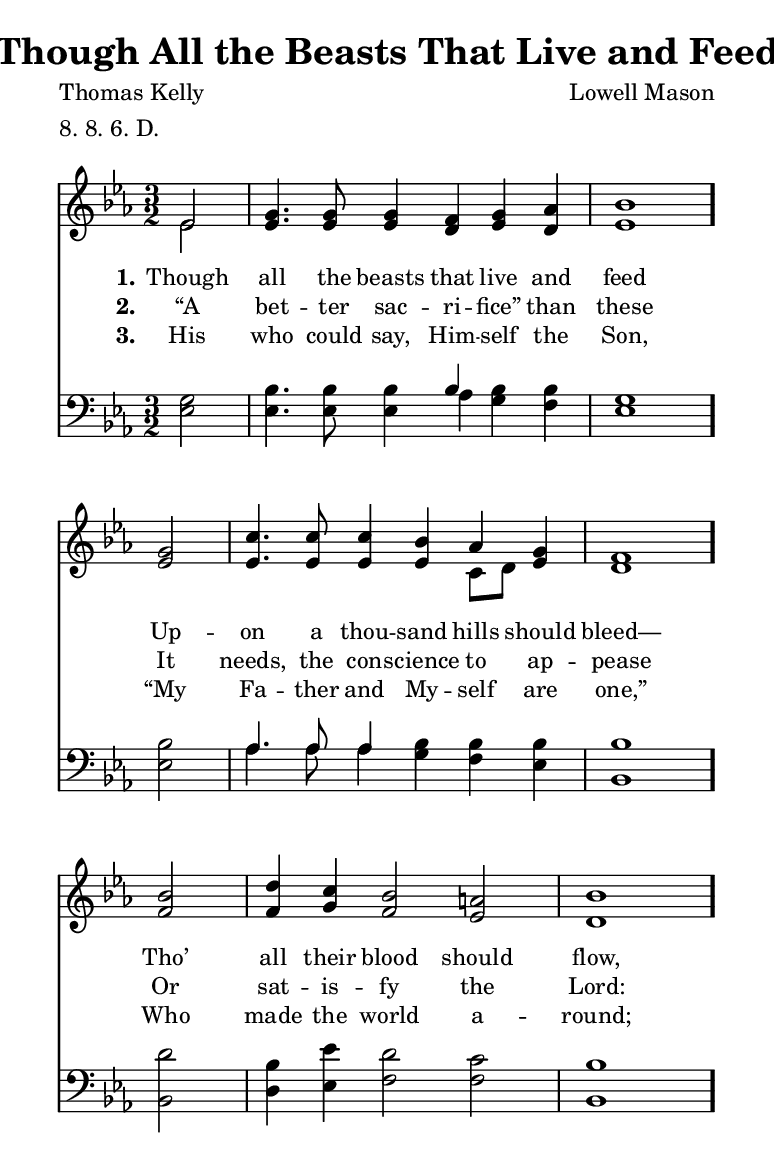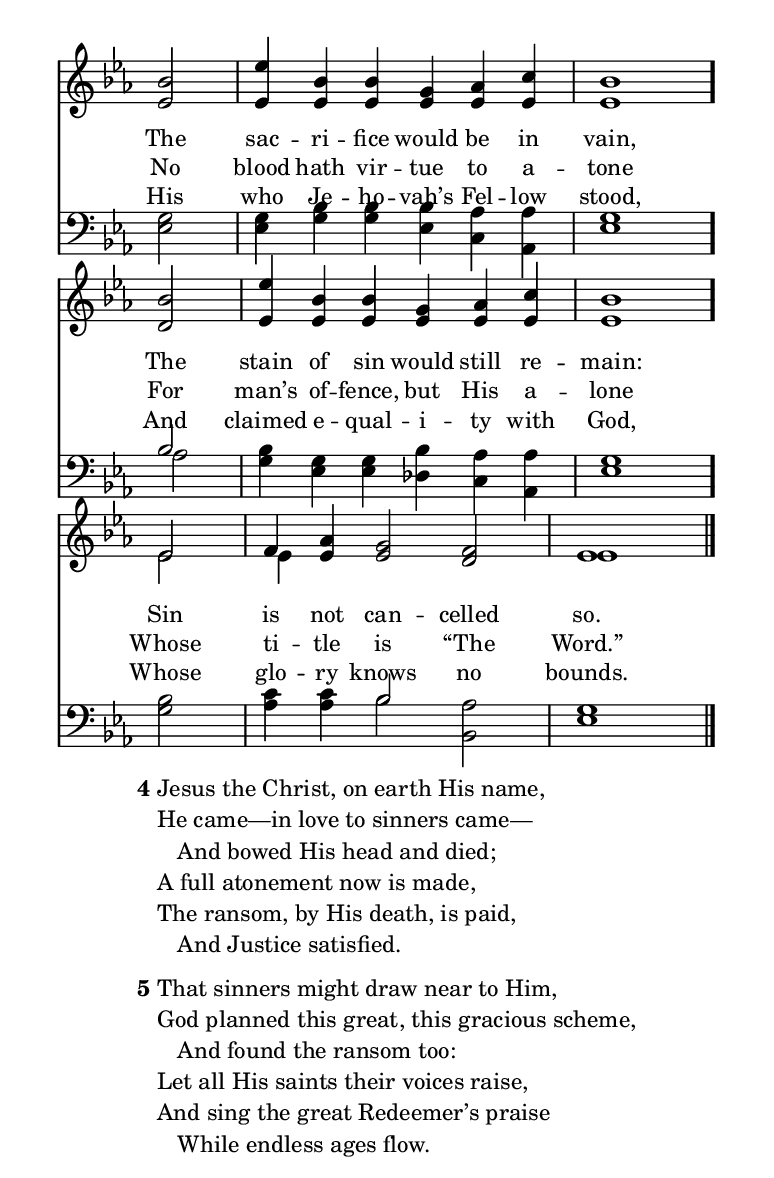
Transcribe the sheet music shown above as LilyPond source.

\include "common/global.ily"
\paper {
  \include "common/paper.ily"
  systems-per-page = 3
score-markup-spacing.stretchability = 100

}

\header{
  %gospel
  hymnnumber = "128"
  title = "Though All the Beasts That Live and Feed"
  tunename = "Meribah" % see https://hymnary.org/tune/meribah_mason
  meter = "8. 8. 6. D."
  poet = "Thomas Kelly" % see https://bibletruthpublishers.com/though-all-the-beasts-that-live-and-feed/thomas-kelly/little-flock-hymnbook/hymnbooks/la79570
  composer = "Lowell Mason" % see https://hymnary.org/tune/meribah_mason
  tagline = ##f
}

% for fermata in MIDI
ta = { \tempo 2=60 }
tb = { \tempo 2=30 }

patternAA = { c2 | c4. c8 c4 c4 c4      c4 | c1 }
patternAB = { c2 | c4. c8 c4 c4 c8[ c8] c4 | c1 }

patternBA = { c2 | c4 c4 c2 c2 | c1 }

patternCA = { c2 | c4 c4 c4 c4 c4 c4 | c1 }

global = {
  \include "common/overrides.ily"
  \override Staff.TimeSignature.style = #'numbered
  \time 3/2
  \override Score.MetronomeMark.transparent = ##t % hide all fermata changes too
  \ta
  \key ees \major
  \partial 2
  \autoBeamOff
}

notesSoprano = {
\global
\relative c' {

  \changePitch \patternAA { ees | g g g f g aes | bes }
  \changePitch \patternAA { g | c c c bes aes g | f } \eogbreak
  \changePitch \patternBA { bes | d c bes a | bes }

  \changePitch \patternCA { bes | ees bes bes g aes c | bes } \eogbreak
  \changePitch \patternCA { bes | ees bes bes g aes c | bes }
  \changePitch \patternBA { ees, | f aes g f | ees }

  \bar "|."

}
}

notesAlto = {
\global
\relative e' {

  \changePitch \patternAA { ees | ees ees ees d ees d | ees }
  \changePitch \patternAB { ees | ees ees ees ees c d ees | d }
  \changePitch \patternBA { f | f g f ees | d }

  \changePitch \patternCA { ees | ees ees ees ees ees ees | ees }
  \changePitch \patternCA { d | ees ees ees ees ees ees | ees }
  \changePitch \patternBA { ees | ees ees ees d | ees }

}
}

notesTenor = {
\global
\relative a {

  \changePitch \patternAA { g | bes bes bes bes bes bes | g }
  \changePitch \patternAA { bes | aes aes aes bes bes bes | bes }
  \changePitch \patternBA { d bes ees d c | bes }

  \changePitch \patternCA { g | g bes bes bes aes aes | g }
  \changePitch \patternCA { bes | bes g g bes aes aes | g }
  \changePitch \patternBA { bes | c c bes aes | g }

}
}

notesBass = {
\global
\relative f {

  \changePitch \patternAA { ees | ees ees ees aes g f | ees }
  \changePitch \patternAA { ees | aes aes aes g f ees | bes }
  \changePitch \patternBA { bes | d ees f f | bes, }

  \changePitch \patternCA { ees | ees g g ees c aes | ees' }
  \changePitch \patternCA { aes | g ees ees des c aes | ees' }
  \changePitch \patternBA { g | aes aes bes bes, | ees }

}
}

wordsA = \lyricmode {
\set stanza = "1."

Though all the beasts that live and feed \bar "."
Up -- on a thou -- sand hills should bleed— \bar "."
Tho’ all their blood should flow, \bar "."
The sac -- ri -- fice would be in vain, \bar "."
The stain of sin would still re -- main: \bar "."
Sin is not can -- celled so. \bar "."

}

wordsB = \lyricmode {
\set stanza = "2."

“A bet -- ter sac -- ri -- fice” than these
It needs, the con -- science to ap -- pease
Or sat -- is -- fy the Lord:
No blood hath vir -- tue to a -- tone
For man’s of -- fence, but His a -- lone
Whose ti -- tle is “The Word.”

}

wordsC = \lyricmode {
\set stanza = "3."

His who could say, Him -- self the Son,
“My Fa -- ther and My -- self are one,”
Who made the world a -- round;
His who Je -- ho -- vah’s Fel -- low stood,
And claimed e -- qual -- i -- ty with God,
Whose glo -- ry knows no bounds.

}

wordsD = \markuplist {

\line { Jesus the Christ, on earth His name, }
\line { He came—in love to sinners came—}
\line { { \hspace #2 } And bowed His head and died; }
\line { A full atonement now is made, }
\line { The ransom, by His death, is paid, }
\line { { \hspace #2 } And Justice satisfied. }

}

wordsE = \markuplist {

\line { That sinners might draw near to Him, }
\line { God planned this great, this gracious scheme, }
\line { { \hspace #2 } And found the ransom too: }
\line { Let all His saints their voices raise, }
\line { And sing the great Redeemer’s praise }
\line { { \hspace #2 } While endless ages flow. }

}

\score {
  \context ChoirStaff <<
    \context Staff = upper <<
      \set Staff.autoBeaming = ##f
      \set ChoirStaff.systemStartDelimiter = #'SystemStartBar
      \set ChoirStaff.printPartCombineTexts = ##f
      \partcombine #'(2 . 11) \notesSoprano \notesAlto
      \context NullVoice = sopranos { \voiceOne << \notesSoprano >> }
      \context Lyrics = one   \lyricsto sopranos \wordsA
      \context Lyrics = two   \lyricsto sopranos \wordsB
      \context Lyrics = three \lyricsto sopranos \wordsC
    >>
    \context Staff = men <<
      \set Staff.autoBeaming = ##f
      \clef bass
      \set ChoirStaff.printPartCombineTexts = ##f
      \partcombine #'(2 . 11) \notesTenor \notesBass
    >>
  >>
  \layout {
    \include "common/layout.ily"
  }
  #(cond ((ly:get-option 'eog-midi-permitted) #{ \midi{
    \include "common/midi.ily"
  } #}))
}

\noPageBreak

\markup { \fill-line { \vcenter \column {
  \vspace #1
  \line{ \bold 4 \column { \wordsD } } \combine \null \vspace #0.4
  \line{ \bold 5 \column { \wordsE } }
} } }

\version "2.19.49"  % necessary for upgrading to future LilyPond versions.

% vi:set et ts=2 sw=2 ai nocindent syntax=lilypond:
